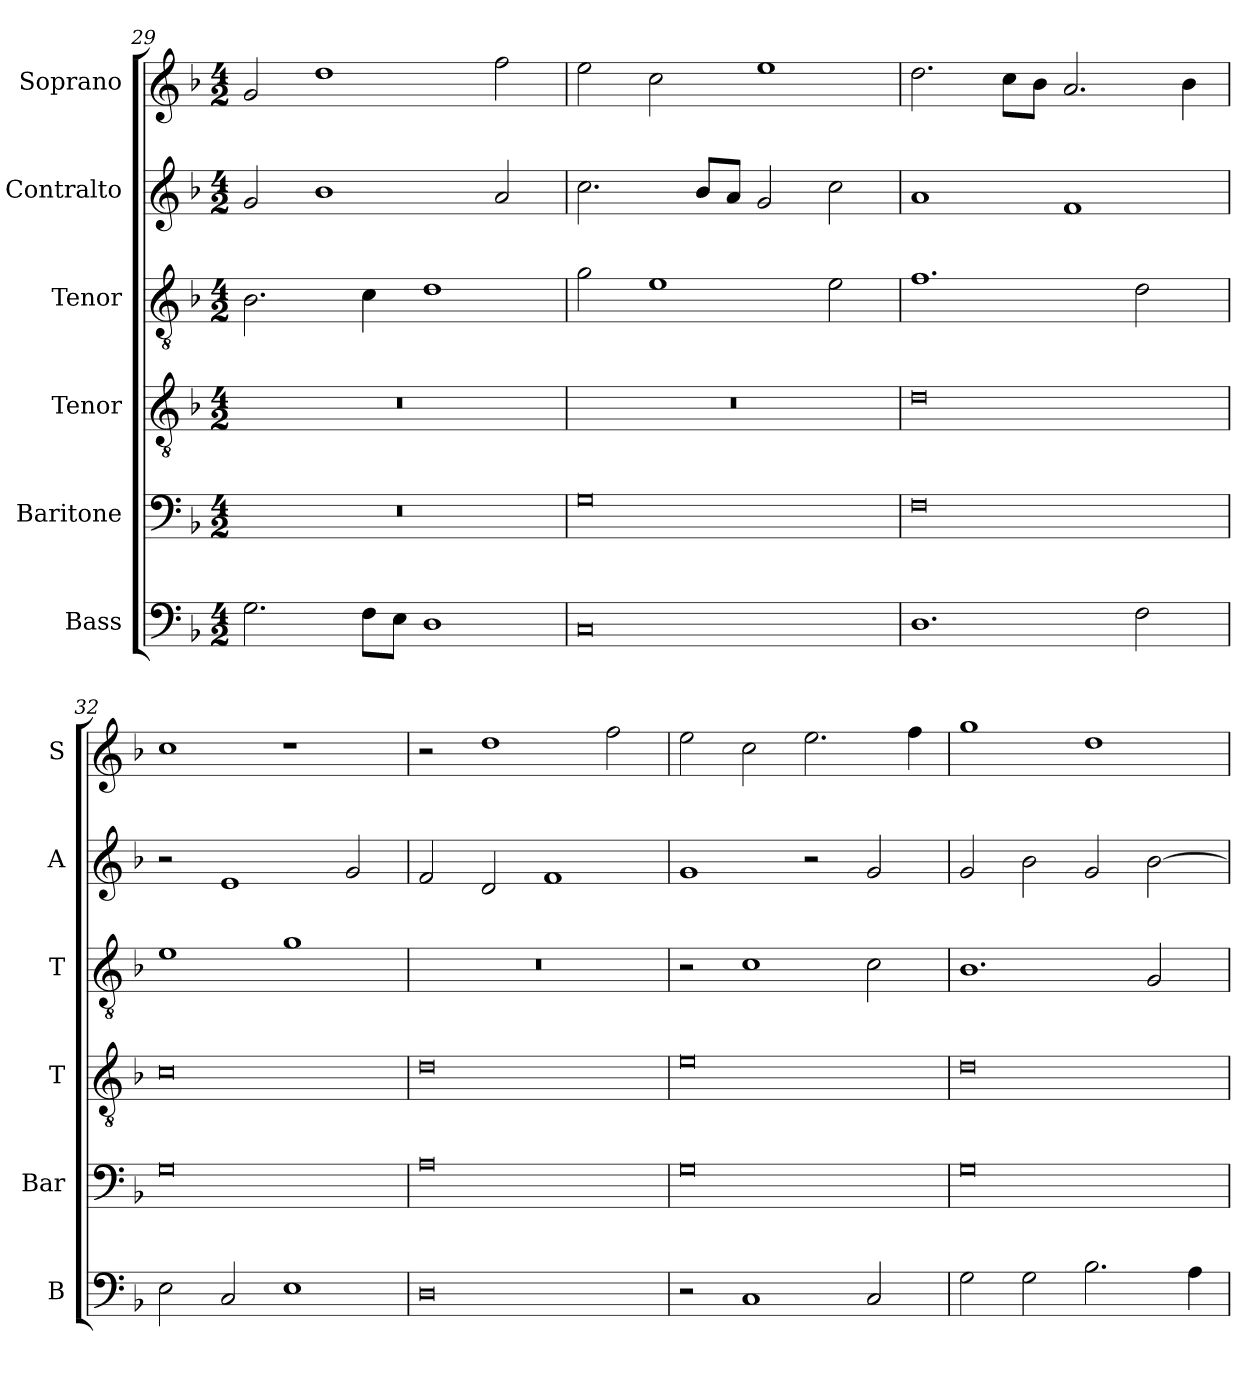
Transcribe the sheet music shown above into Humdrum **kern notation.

**kern	**kern	**kern	**kern	**kern	**kern
*part6	*part5	*part4	*part3	*part2	*part1
*staff6	*staff5	*staff4	*staff3	*staff2	*staff1
*I"Bass	*I"Baritone	*I"Tenor	*I"Tenor	*I"Contralto	*I"Soprano
*I'B	*I'Bar	*I'T	*I'T	*I'A	*I'S
*clefF4	*clefF4	*clefGv2	*clefGv2	*clefG2	*clefG2
*k[b-]	*k[b-]	*k[b-]	*k[b-]	*k[b-]	*k[b-]
*G:dor	*G:dor	*G:dor	*G:dor	*G:dor	*G:dor
*M4/2	*M4/2	*M4/2	*M4/2	*M4/2	*M4/2
=29	=29	=29	=29	=29	=29
2.G	0r	0r	2.B-	2g	2g
.	.	.	.	1b-	1dd
8F\L	.	.	4c	.	.
8E\J	.	.	.	.	.
1D	.	.	1d	.	.
.	.	.	.	2a	2ff
=30	=30	=30	=30	=30	=30
0C	0G	0r	2g	2.cc	2ee
.	.	.	1e	.	2cc
.	.	.	.	8b-/L	.
.	.	.	.	8a/J	.
.	.	.	.	2g	1ee
.	.	.	2e	2cc	.
=31	=31	=31	=31	=31	=31
1.D	0F	0d	1.f	1a	2.dd
.	.	.	.	.	8cc\L
.	.	.	.	.	8b-\J
.	.	.	.	1f	2.a
2F	.	.	2d	.	.
.	.	.	.	.	4b-
=32	=32	=32	=32	=32	=32
2E	0G	0c	1e	2r	1cc
2C	.	.	.	1e	.
1E	.	.	1g	.	1r
.	.	.	.	2g	.
=33	=33	=33	=33	=33	=33
0D	0A	0d	0r	2f	2r
.	.	.	.	2d	1dd
.	.	.	.	1f	.
.	.	.	.	.	2ff
=34	=34	=34	=34	=34	=34
2r	0G	0e	2r	1g	2ee
1C	.	.	1c	.	2cc
.	.	.	.	2r	2.ee
2C	.	.	2c	2g	.
.	.	.	.	.	4ff
=35	=35	=35	=35	=35	=35
2G	0G	0d	1.B-	2g	1gg
2G	.	.	.	2b-	.
2.B-	.	.	.	2g	1dd
.	.	.	2G	[2b-	.
4A	.	.	.	.	.
=	=	=	=	=	=
*-	*-	*-	*-	*-	*-
